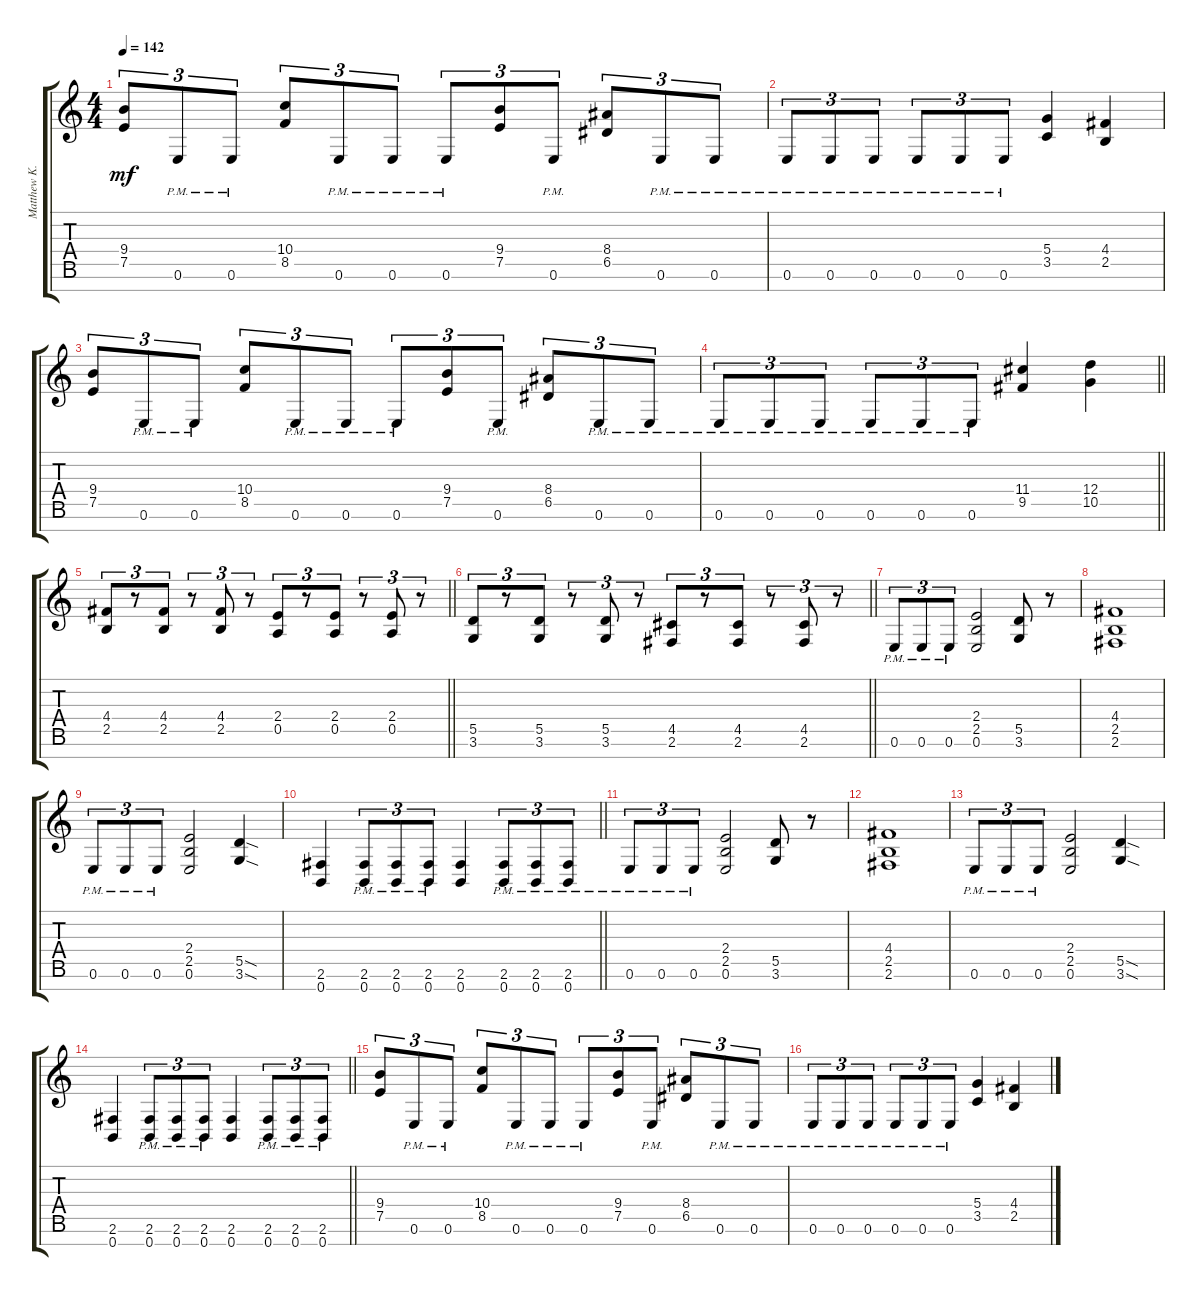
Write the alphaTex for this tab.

\track ("Matthew K. Heafy" "Matthew K.") {instrument distortionguitar}
\staff {score tabs}
\tuning (E4 B3 G3 D3 A2 E2 B1) {hide}
\ts (4 4)
\tempo 142
\clef g2
\ks c
(9.4 7.5).8{tu (3 2) dy mf} 0.6{pm}.8{tu (3 2)} 0.6{pm}.8{tu (3 2)} (10.4 8.5).8{tu (3 2)} 0.6{pm}.8{tu (3 2)} 0.6{pm}.8{tu (3 2)} 0.6{pm}.8{tu (3 2)} (9.4 7.5).8{tu (3 2)} 0.6{pm}.8{tu (3 2)} (8.4 6.5).8{tu (3 2)} 0.6{pm}.8{tu (3 2)} 0.6{pm}.8{tu (3 2)} |
0.6{pm}.8{tu (3 2)} 0.6{pm}.8{tu (3 2)} 0.6{pm}.8{tu (3 2)} 0.6{pm}.8{tu (3 2)} 0.6{pm}.8{tu (3 2)} 0.6{pm}.8{tu (3 2)} (5.4 3.5).4 (4.4 2.5).4 |
(9.4 7.5).8{tu (3 2)} 0.6{pm}.8{tu (3 2)} 0.6{pm}.8{tu (3 2)} (10.4 8.5).8{tu (3 2)} 0.6{pm}.8{tu (3 2)} 0.6{pm}.8{tu (3 2)} 0.6{pm}.8{tu (3 2)} (9.4 7.5).8{tu (3 2)} 0.6{pm}.8{tu (3 2)} (8.4 6.5).8{tu (3 2)} 0.6{pm}.8{tu (3 2)} 0.6{pm}.8{tu (3 2)} |
\barLineRight lightlight
0.6{pm}.8{tu (3 2)} 0.6{pm}.8{tu (3 2)} 0.6{pm}.8{tu (3 2)} 0.6{pm}.8{tu (3 2)} 0.6{pm}.8{tu (3 2)} 0.6{pm}.8{tu (3 2)} (11.4 9.5).4 (12.4 10.5).4 |
\section ("" "")
\barLineRight lightlight
(4.4 2.5).8{tu (3 2)} r.8{tu (3 2)} (4.4 2.5).8{tu (3 2)} r.8{tu (3 2)} (4.4 2.5).8{tu (3 2)} r.8{tu (3 2)} (2.4 0.5).8{tu (3 2)} r.8{tu (3 2)} (2.4 0.5).8{tu (3 2)} r.8{tu (3 2)} (2.4 0.5).8{tu (3 2)} r.8{tu (3 2)} |
\barLineRight lightlight
(5.5 3.6).8{tu (3 2)} r.8{tu (3 2)} (5.5 3.6).8{tu (3 2)} r.8{tu (3 2)} (5.5 3.6).8{tu (3 2)} r.8{tu (3 2)} (4.5 2.6).8{tu (3 2)} r.8{tu (3 2)} (4.5 2.6).8{tu (3 2)} r.8{tu (3 2)} (4.5 2.6).8{tu (3 2)} r.8{tu (3 2)} |
\section ("" "")
0.6{pm}.8{tu (3 2)} 0.6{pm}.8{tu (3 2)} 0.6{pm}.8{tu (3 2)} (2.4 2.5 0.6).2 (5.5 3.6).8 r.8 |
(4.4 2.5 2.6).1 |
0.6{pm}.8{tu (3 2)} 0.6{pm}.8{tu (3 2)} 0.6{pm}.8{tu (3 2)} (2.4 2.5 0.6).2 (5.5{sod} 3.6{sod}).4 |
\barLineRight lightlight
(2.6 0.7).4 (2.6{pm} 0.7{pm}).8{tu (3 2)} (2.6{pm} 0.7{pm}).8{tu (3 2)} (2.6{pm} 0.7{pm}).8{tu (3 2)} (2.6 0.7).4 (2.6{pm} 0.7{pm}).8{tu (3 2)} (2.6{pm} 0.7{pm}).8{tu (3 2)} (2.6{pm} 0.7{pm}).8{tu (3 2)} |
0.6{pm}.8{tu (3 2)} 0.6{pm}.8{tu (3 2)} 0.6{pm}.8{tu (3 2)} (2.4 2.5 0.6).2 (5.5 3.6).8 r.8 |
(4.4 2.5 2.6).1 |
0.6{pm}.8{tu (3 2)} 0.6{pm}.8{tu (3 2)} 0.6{pm}.8{tu (3 2)} (2.4 2.5 0.6).2 (5.5{sod} 3.6{sod}).4 |
\barLineRight lightlight
(2.6 0.7).4 (2.6{pm} 0.7{pm}).8{tu (3 2)} (2.6{pm} 0.7{pm}).8{tu (3 2)} (2.6{pm} 0.7{pm}).8{tu (3 2)} (2.6 0.7).4 (2.6{pm} 0.7{pm}).8{tu (3 2)} (2.6{pm} 0.7{pm}).8{tu (3 2)} (2.6{pm} 0.7{pm}).8{tu (3 2)} |
\section ("" "")
(9.4 7.5).8{tu (3 2)} 0.6{pm}.8{tu (3 2)} 0.6{pm}.8{tu (3 2)} (10.4 8.5).8{tu (3 2)} 0.6{pm}.8{tu (3 2)} 0.6{pm}.8{tu (3 2)} 0.6{pm}.8{tu (3 2)} (9.4 7.5).8{tu (3 2)} 0.6{pm}.8{tu (3 2)} (8.4 6.5).8{tu (3 2)} 0.6{pm}.8{tu (3 2)} 0.6{pm}.8{tu (3 2)} |
0.6{pm}.8{tu (3 2)} 0.6{pm}.8{tu (3 2)} 0.6{pm}.8{tu (3 2)} 0.6{pm}.8{tu (3 2)} 0.6{pm}.8{tu (3 2)} 0.6{pm}.8{tu (3 2)} (5.4 3.5).4 (4.4 2.5).4
